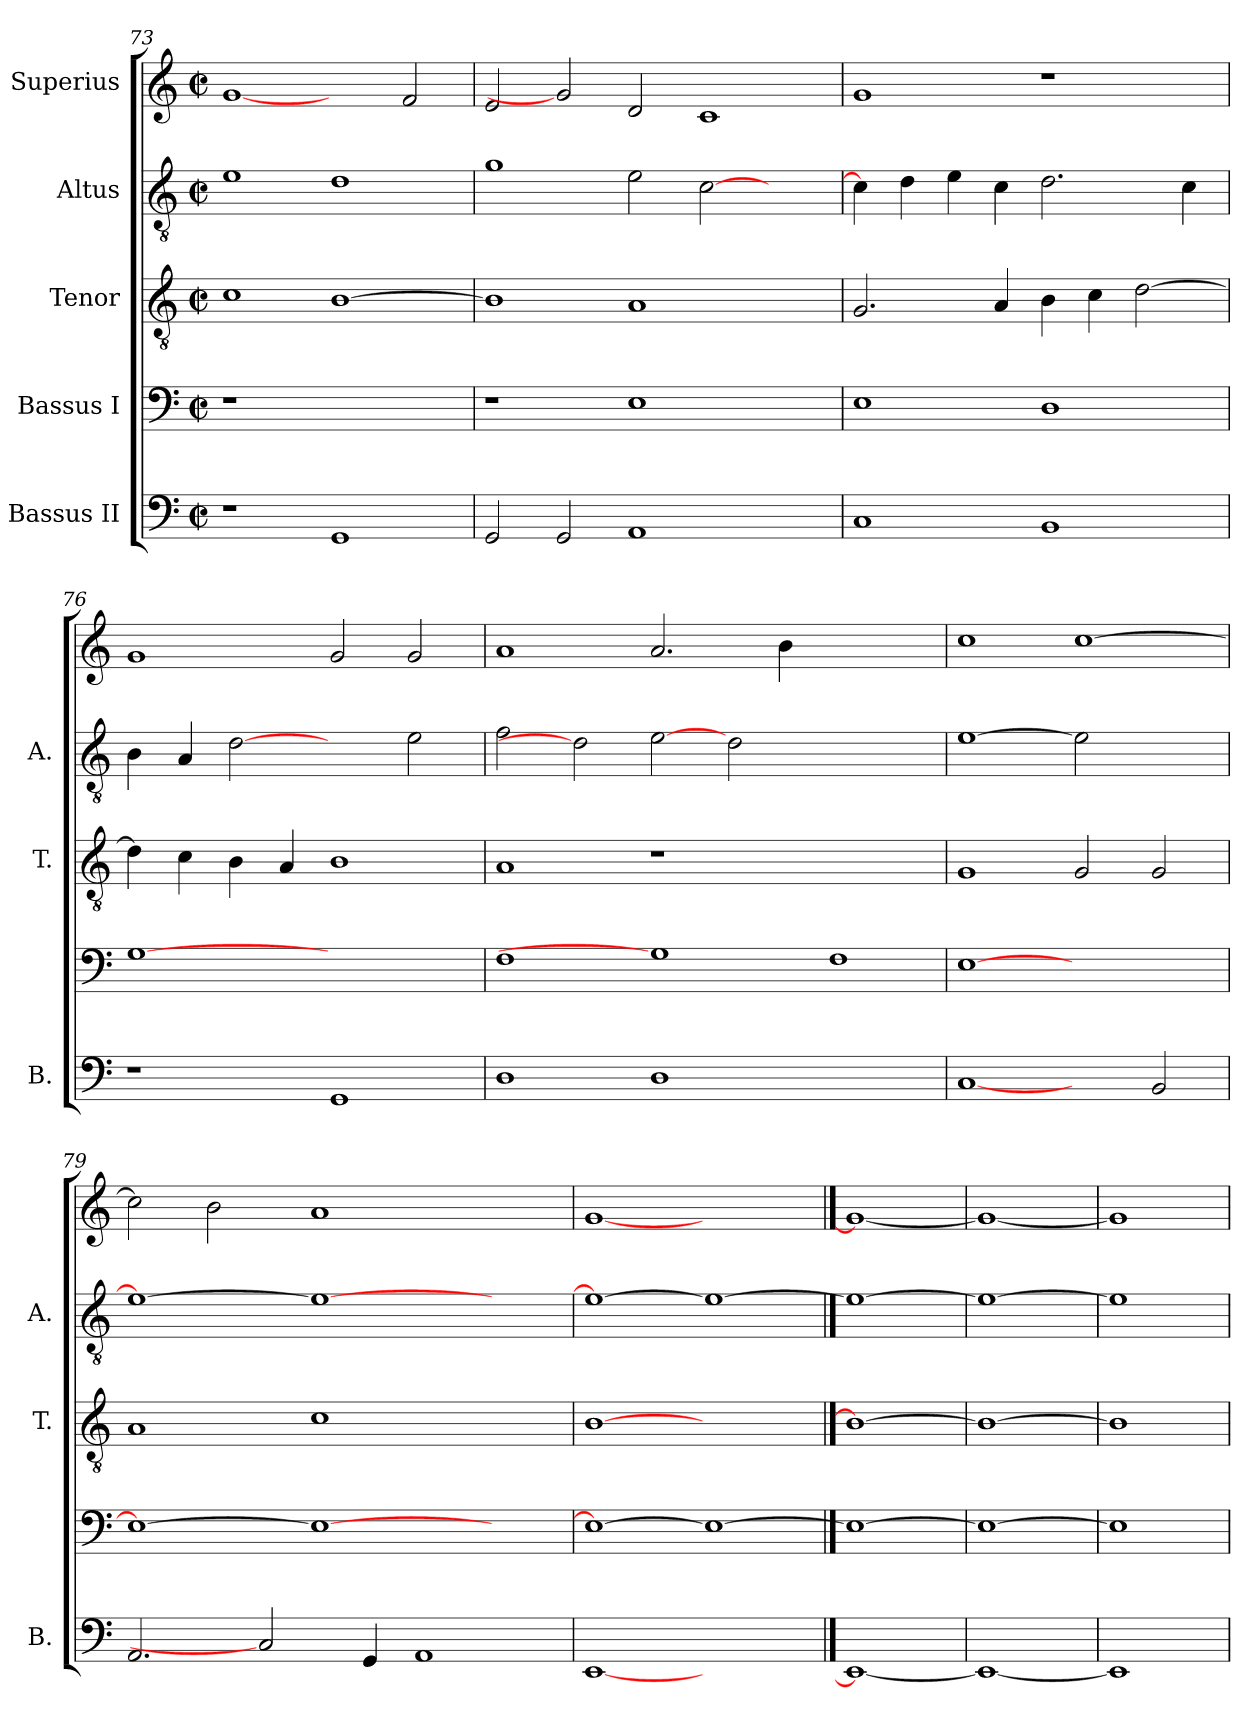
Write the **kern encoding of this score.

**kern	**kern	**kern	**kern	**kern
*part5	*part4	*part3	*part2	*part1
*staff5	*staff4	*staff3	*staff2	*staff1
*I"Bassus II	*I"Bassus I	*I"Tenor	*I"Altus	*I"Superius
*I'B.	*	*I'T.	*I'A.	*
*clefF4	*clefF4	*clefGv2	*clefGv2	*clefG2
*	*	*ITrd7c12	*ITrd7c12	*
*k[]	*k[]	*k[]	*k[]	*k[]
*C:	*C:	*C:	*C:	*C:
*M2/2	*M2/2	*M2/2	*M2/2	*M2/2
*met(c|)	*met(c|)	*met(c|)	*met(c|)	*met(c|)
=73	=73	=73	=73	=73
!	!LO:N:vis=1	!	!	!
1r	1r	1Ci	1Ei	[1gi
1GGi	1ryy	[>1BBi	1Di	2ryy
.	.	.	.	2fi/
=74	=74	=74	=74	=74
2GGi/	1r	1BBi]	1Gi	2ei/
2GGi/	.	.	.	2gi]
1AAi	1Ei	1AAi	2Ei\	2di/
.	.	.	[>2Ci\	1ci
2ryy	2ryy	2ryy	2ryy	.
!!LO:LB:g=z
=75	=75	=75	=75	=75
1Ci	1Ei	2.GGi/	4Ci\]	1gi
.	.	.	4Di\	.
.	.	.	4Ei\	.
.	.	4AAi/	4Ci\	.
1BBi	1Di	4BBi\	2.Di\	1r
.	.	4Ci\	.	.
.	.	[>2Di\	.	.
.	.	.	4Ci\	.
=76	=76	=76	=76	=76
1r	[1Gi	4Di\]	4BBi\	1gi
.	.	4Ci\	4AAi/	.
.	.	4BBi\	[2Di	.
.	.	4AAi/	.	.
1GGi	1ryy	1BBi	2ryy	2gi/
.	.	.	2Ei\	2gi/
=77	=77	=77	=77	=77
1Di	1Fi	1AAi	2Fi\	1ai
.	.	.	2Di]	.
1Di	1Gi]	1r	[2Ei	2.ai/
.	.	.	2Di\	.
.	.	.	.	4bi\
1ryy	1Fi	1ryy	1ryy	1ryy
!!LO:PB:g=z
=78	=78	=78	=78	=78
[1Ci	[>1Ei	1GGi	[>1Ei	1cci
2ryy	1ryy	2GGi/	2Ei]	[>1cci
2BBi/	.	2GGi/	2ryy	.
=79	=79	=79	=79	=79
2.AAi/	1Ei_>	1AAi	1Ei_>	2cci\]
.	.	.	.	2bi\
2Ci]	.	.	.	.
.	1Ei_	1Ci	1Ei_	1ai
4GGi/	.	.	.	.
1AAi	.	.	.	.
.	2ryy	2ryy	2ryy	2ryy
=80	=80	=80	=80	=80
[1EEi	1Ei_>	[1BBi	1Ei_>	[1gi
1ryy	1Ei_	1ryy	1Ei_	1ryy
==81	==81	==81	==81	==81
1EEi_	1Ei_	1BBi_	1Ei_	1gi_
=82	=82	=82	=82	=82
1EEi_	1Ei_	1BBi_	1Ei_	1gi_
=83	=83	=83	=83	=83
1EEi]	1Ei]	1BBi]	1Ei]	1gi]
=	=	=	=	=
*-	*-	*-	*-	*-
